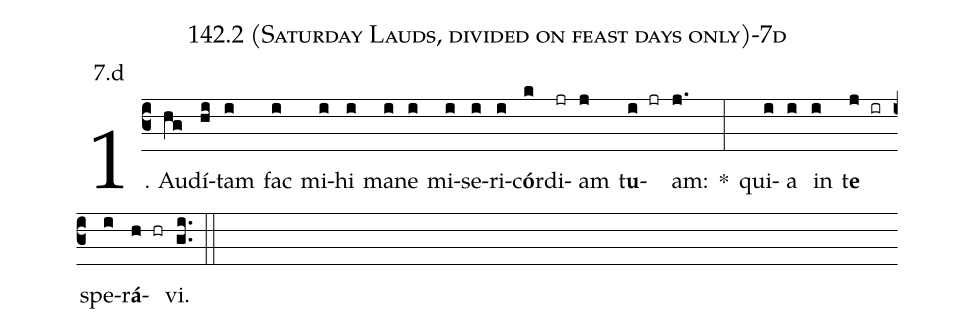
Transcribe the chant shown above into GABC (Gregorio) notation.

name: 142.2 (Saturday Lauds, divided on feast days only)-7d;
annotation: 7.d;
%%
(c3)1. Au(hg)dí(hi)tam(i) fac(i) mi(i)hi(i) ma(i)ne(i) mi(i)se(i)ri(i)c<b>ó</b>r(k)di(jr)am(j) t<b>u</b>(i jr)am:(j.) *(:) qui(i)a(i) in(i) t<b>e</b>(j ir) spe(i)r<b>á</b>(h hr)vi.(gi..) (::)
